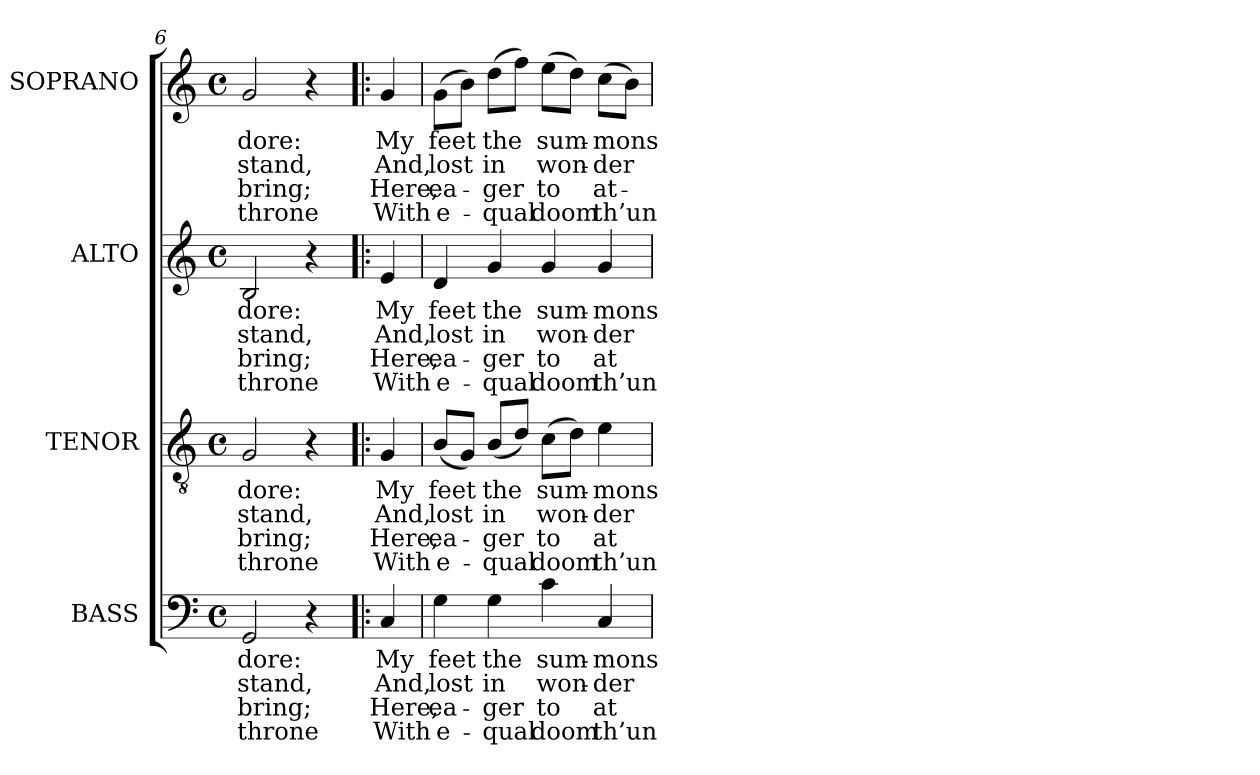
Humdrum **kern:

**kern	**text	**text	**text	**text	**kern	**text	**text	**text	**text	**kern	**text	**text	**text	**text	**kern	**text	**text	**text	**text
*part4	*part4	*part4	*part4	*part4	*part3	*part3	*part3	*part3	*part3	*part2	*part2	*part2	*part2	*part2	*part1	*part1	*part1	*part1	*part1
*staff4	*staff4	*staff4	*staff4	*staff4	*staff3	*staff3	*staff3	*staff3	*staff3	*staff2	*staff2	*staff2	*staff2	*staff2	*staff1	*staff1	*staff1	*staff1	*staff1
*I"BASS	*	*	*	*	*I"TENOR	*	*	*	*	*I"ALTO	*	*	*	*	*I"SOPRANO	*	*	*	*
*I'B.	*	*	*	*	*I'T.	*	*	*	*	*I'A.	*	*	*	*	*I'S.	*	*	*	*
*clefF4	*	*	*	*	*clefGv2	*	*	*	*	*clefG2	*	*	*	*	*clefG2	*	*	*	*
*	*	*	*	*	*ITrd7c12	*	*	*	*	*	*	*	*	*	*	*	*	*	*
*k[]	*	*	*	*	*k[]	*	*	*	*	*k[]	*	*	*	*	*k[]	*	*	*	*
*C:	*	*	*	*	*C:	*	*	*	*	*C:	*	*	*	*	*C:	*	*	*	*
*M4/4	*	*	*	*	*M4/4	*	*	*	*	*M4/4	*	*	*	*	*M4/4	*	*	*	*
*met(c)	*	*	*	*	*met(c)	*	*	*	*	*met(c)	*	*	*	*	*met(c)	*	*	*	*
=6	=6	=6	=6	=6	=6	=6	=6	=6	=6	=6	=6	=6	=6	=6	=6	=6	=6	=6	=6
!	!LO:LY:b:color=#000000	!LO:LY:b:color=#000000	!LO:LY:b:color=#000000	!LO:LY:b:color=#000000	!	!	!	!	!	!	!	!	!	!	!	!	!	!	!
!	!	!	!	!	!	!LO:LY:b:color=#000000	!LO:LY:b:color=#000000	!LO:LY:b:color=#000000	!LO:LY:b:color=#000000	!	!	!	!	!	!	!	!	!	!
!	!	!	!	!	!	!	!	!	!	!	!LO:LY:b:color=#000000	!LO:LY:b:color=#000000	!LO:LY:b:color=#000000	!LO:LY:b:color=#000000	!	!	!	!	!
!	!	!	!	!	!	!	!	!	!	!	!	!	!	!	!	!LO:LY:b:color=#000000	!LO:LY:b:color=#000000	!LO:LY:b:color=#000000	!LO:LY:b:color=#000000
2GGi/	-dore:	stand,	bring;	throne	2GGi/	-dore:	stand,	bring;	throne	2Bi/	-dore:	stand,	bring;	throne	2gi/	-dore:	stand,	bring;	throne
4r	.	.	.	.	4r	.	.	.	.	4r	.	.	.	.	4r	.	.	.	.
=7!|:	=7!|:	=7!|:	=7!|:	=7!|:	=7!|:	=7!|:	=7!|:	=7!|:	=7!|:	=7!|:	=7!|:	=7!|:	=7!|:	=7!|:	=7!|:	=7!|:	=7!|:	=7!|:	=7!|:
!	!LO:LY:b:color=#000000	!LO:LY:b:color=#000000	!LO:LY:b:color=#000000	!LO:LY:b:color=#000000	!	!	!	!	!	!	!	!	!	!	!	!	!	!	!
!	!	!	!	!	!	!LO:LY:b:color=#000000	!LO:LY:b:color=#000000	!LO:LY:b:color=#000000	!LO:LY:b:color=#000000	!	!	!	!	!	!	!	!	!	!
!	!	!	!	!	!	!	!	!	!	!	!LO:LY:b:color=#000000	!LO:LY:b:color=#000000	!LO:LY:b:color=#000000	!LO:LY:b:color=#000000	!	!	!	!	!
!	!	!	!	!	!	!	!	!	!	!	!	!	!	!	!	!LO:LY:b:color=#000000	!LO:LY:b:color=#000000	!LO:LY:b:color=#000000	!LO:LY:b:color=#000000
4Ci/	My	And,	Here,	With	4GGi/	My	And,	Here,	With	4ei/	My	And,	Here,	With	4gi/	My	And,	Here,	With
=8	=8	=8	=8	=8	=8	=8	=8	=8	=8	=8	=8	=8	=8	=8	=8	=8	=8	=8	=8
!	!LO:LY:b:color=#000000	!LO:LY:b:color=#000000	!LO:LY:b:color=#000000	!LO:LY:b:color=#000000	!	!	!	!	!	!	!	!	!	!	!	!	!	!	!
!	!	!	!	!	!	!LO:LY:b:color=#000000	!LO:LY:b:color=#000000	!LO:LY:b:color=#000000	!LO:LY:b:color=#000000	!	!	!	!	!	!	!	!	!	!
!	!	!	!	!	!	!	!	!	!	!	!LO:LY:b:color=#000000	!LO:LY:b:color=#000000	!LO:LY:b:color=#000000	!LO:LY:b:color=#000000	!	!	!	!	!
!	!	!	!	!	!	!	!	!	!	!	!	!	!	!	!	!LO:LY:b:color=#000000	!LO:LY:b:color=#000000	!LO:LY:b:color=#000000	!LO:LY:b:color=#000000
4Gi\	feet	lost	ea-	-e-	(8BBi/L	feet	lost	ea-	-e-	4di/	feet	lost	ea-	-e-	(8gi\L	feet	lost	ea-	-e-
.	.	.	.	.	8GGi/J)	.	.	.	.	.	.	.	.	.	8bi\J)	.	.	.	.
!	!LO:LY:b:color=#000000	!LO:LY:b:color=#000000	!LO:LY:b:color=#000000	!LO:LY:b:color=#000000	!	!	!	!	!	!	!	!	!	!	!	!	!	!	!
!	!	!	!	!	!	!LO:LY:b:color=#000000	!LO:LY:b:color=#000000	!LO:LY:b:color=#000000	!LO:LY:b:color=#000000	!	!	!	!	!	!	!	!	!	!
!	!	!	!	!	!	!	!	!	!	!	!LO:LY:b:color=#000000	!LO:LY:b:color=#000000	!LO:LY:b:color=#000000	!LO:LY:b:color=#000000	!	!	!	!	!
!	!	!	!	!	!	!	!	!	!	!	!	!	!	!	!	!LO:LY:b:color=#000000	!LO:LY:b:color=#000000	!LO:LY:b:color=#000000	!LO:LY:b:color=#000000
4Gi\	the	in	-ger	qual	(8BBi/L	the	in	-ger	qual	4gi/	the	in	-ger	qual	(8ddi\L	the	in	-ger	qual
.	.	.	.	.	8Di/J)	.	.	.	.	.	.	.	.	.	8ffi\J)	.	.	.	.
!	!LO:LY:b:color=#000000	!LO:LY:b:color=#000000	!LO:LY:b:color=#000000	!LO:LY:b:color=#000000	!	!	!	!	!	!	!	!	!	!	!	!	!	!	!
!	!	!	!	!	!	!LO:LY:b:color=#000000	!LO:LY:b:color=#000000	!LO:LY:b:color=#000000	!LO:LY:b:color=#000000	!	!	!	!	!	!	!	!	!	!
!	!	!	!	!	!	!	!	!	!	!	!LO:LY:b:color=#000000	!LO:LY:b:color=#000000	!LO:LY:b:color=#000000	!LO:LY:b:color=#000000	!	!	!	!	!
!	!	!	!	!	!	!	!	!	!	!	!	!	!	!	!	!LO:LY:b:color=#000000	!LO:LY:b:color=#000000	!LO:LY:b:color=#000000	!LO:LY:b:color=#000000
4ci\	sum-	won-	to	doom	(8Ci\L	sum-	won-	to	doom	4gi/	sum-	won-	to	doom	(8eei\L	sum-	won-	to	doom
.	.	.	.	.	8Di\J)	.	.	.	.	.	.	.	.	.	8ddi\J)	.	.	.	.
!	!LO:LY:b:color=#000000	!LO:LY:b:color=#000000	!LO:LY:b:color=#000000	!LO:LY:b:color=#000000	!	!	!	!	!	!	!	!	!	!	!	!	!	!	!
!	!	!	!	!	!	!LO:LY:b:color=#000000	!LO:LY:b:color=#000000	!LO:LY:b:color=#000000	!LO:LY:b:color=#000000	!	!	!	!	!	!	!	!	!	!
!	!	!	!	!	!	!	!	!	!	!	!LO:LY:b:color=#000000	!LO:LY:b:color=#000000	!LO:LY:b:color=#000000	!LO:LY:b:color=#000000	!	!	!	!	!
!	!	!	!	!	!	!	!	!	!	!	!	!	!	!	!	!LO:LY:b:color=#000000	!LO:LY:b:color=#000000	!LO:LY:b:color=#000000	!LO:LY:b:color=#000000
4Ci/	-mons	-der	at-	-th’un-	4Ei\	-mons	-der	at-	-th’un-	4gi/	-mons	-der	at-	-th’un-	(8cci\L	-mons	-der	at-	-th’un-
.	.	.	.	.	.	.	.	.	.	.	.	.	.	.	8bi\J)	.	.	.	.
=	=	=	=	=	=	=	=	=	=	=	=	=	=	=	=	=	=	=	=
*-	*-	*-	*-	*-	*-	*-	*-	*-	*-	*-	*-	*-	*-	*-	*-	*-	*-	*-	*-
